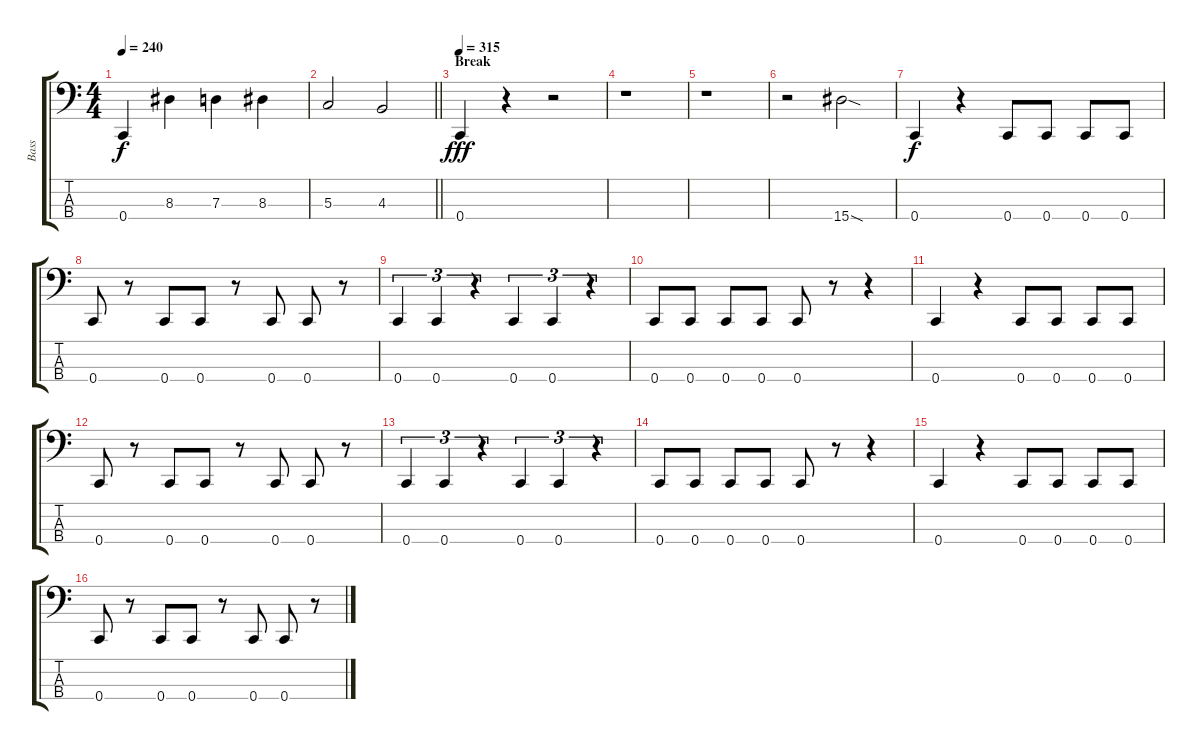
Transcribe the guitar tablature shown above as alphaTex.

\track ("Bass" "Bass") {instrument electricbassfinger}
\staff {score tabs}
\tuning (F2 C2 G1 C1) {hide}
\ts (4 4)
\tempo 240
\clef f4
\ks c
0.4.4{dy f} 8.3.4 7.3.4 8.3.4 |
\barLineRight lightlight
5.3.2 4.3.2 |
\section ("" "Break")
\tempo 295
\tempo 315
0.4.4{dy fff} r.4 r.2 |
r.1 |
r.1 |
r.2 15.4{sod}.2 |
0.4.4{dy f} r.4 0.4.8 0.4.8 0.4.8 0.4.8 |
0.4.8 r.8 0.4.8 0.4.8 r.8 0.4.8 0.4.8 r.8 |
0.4.4{tu (3 2)} 0.4.4{tu (3 2)} r.4{tu (3 2)} 0.4.4{tu (3 2)} 0.4.4{tu (3 2)} r.4{tu (3 2)} |
0.4.8 0.4.8 0.4.8 0.4.8 0.4.8 r.8 r.4 |
0.4.4 r.4 0.4.8 0.4.8 0.4.8 0.4.8 |
0.4.8 r.8 0.4.8 0.4.8 r.8 0.4.8 0.4.8 r.8 |
0.4.4{tu (3 2)} 0.4.4{tu (3 2)} r.4{tu (3 2)} 0.4.4{tu (3 2)} 0.4.4{tu (3 2)} r.4{tu (3 2)} |
0.4.8 0.4.8 0.4.8 0.4.8 0.4.8 r.8 r.4 |
0.4.4 r.4 0.4.8 0.4.8 0.4.8 0.4.8 |
0.4.8 r.8 0.4.8 0.4.8 r.8 0.4.8 0.4.8 r.8
